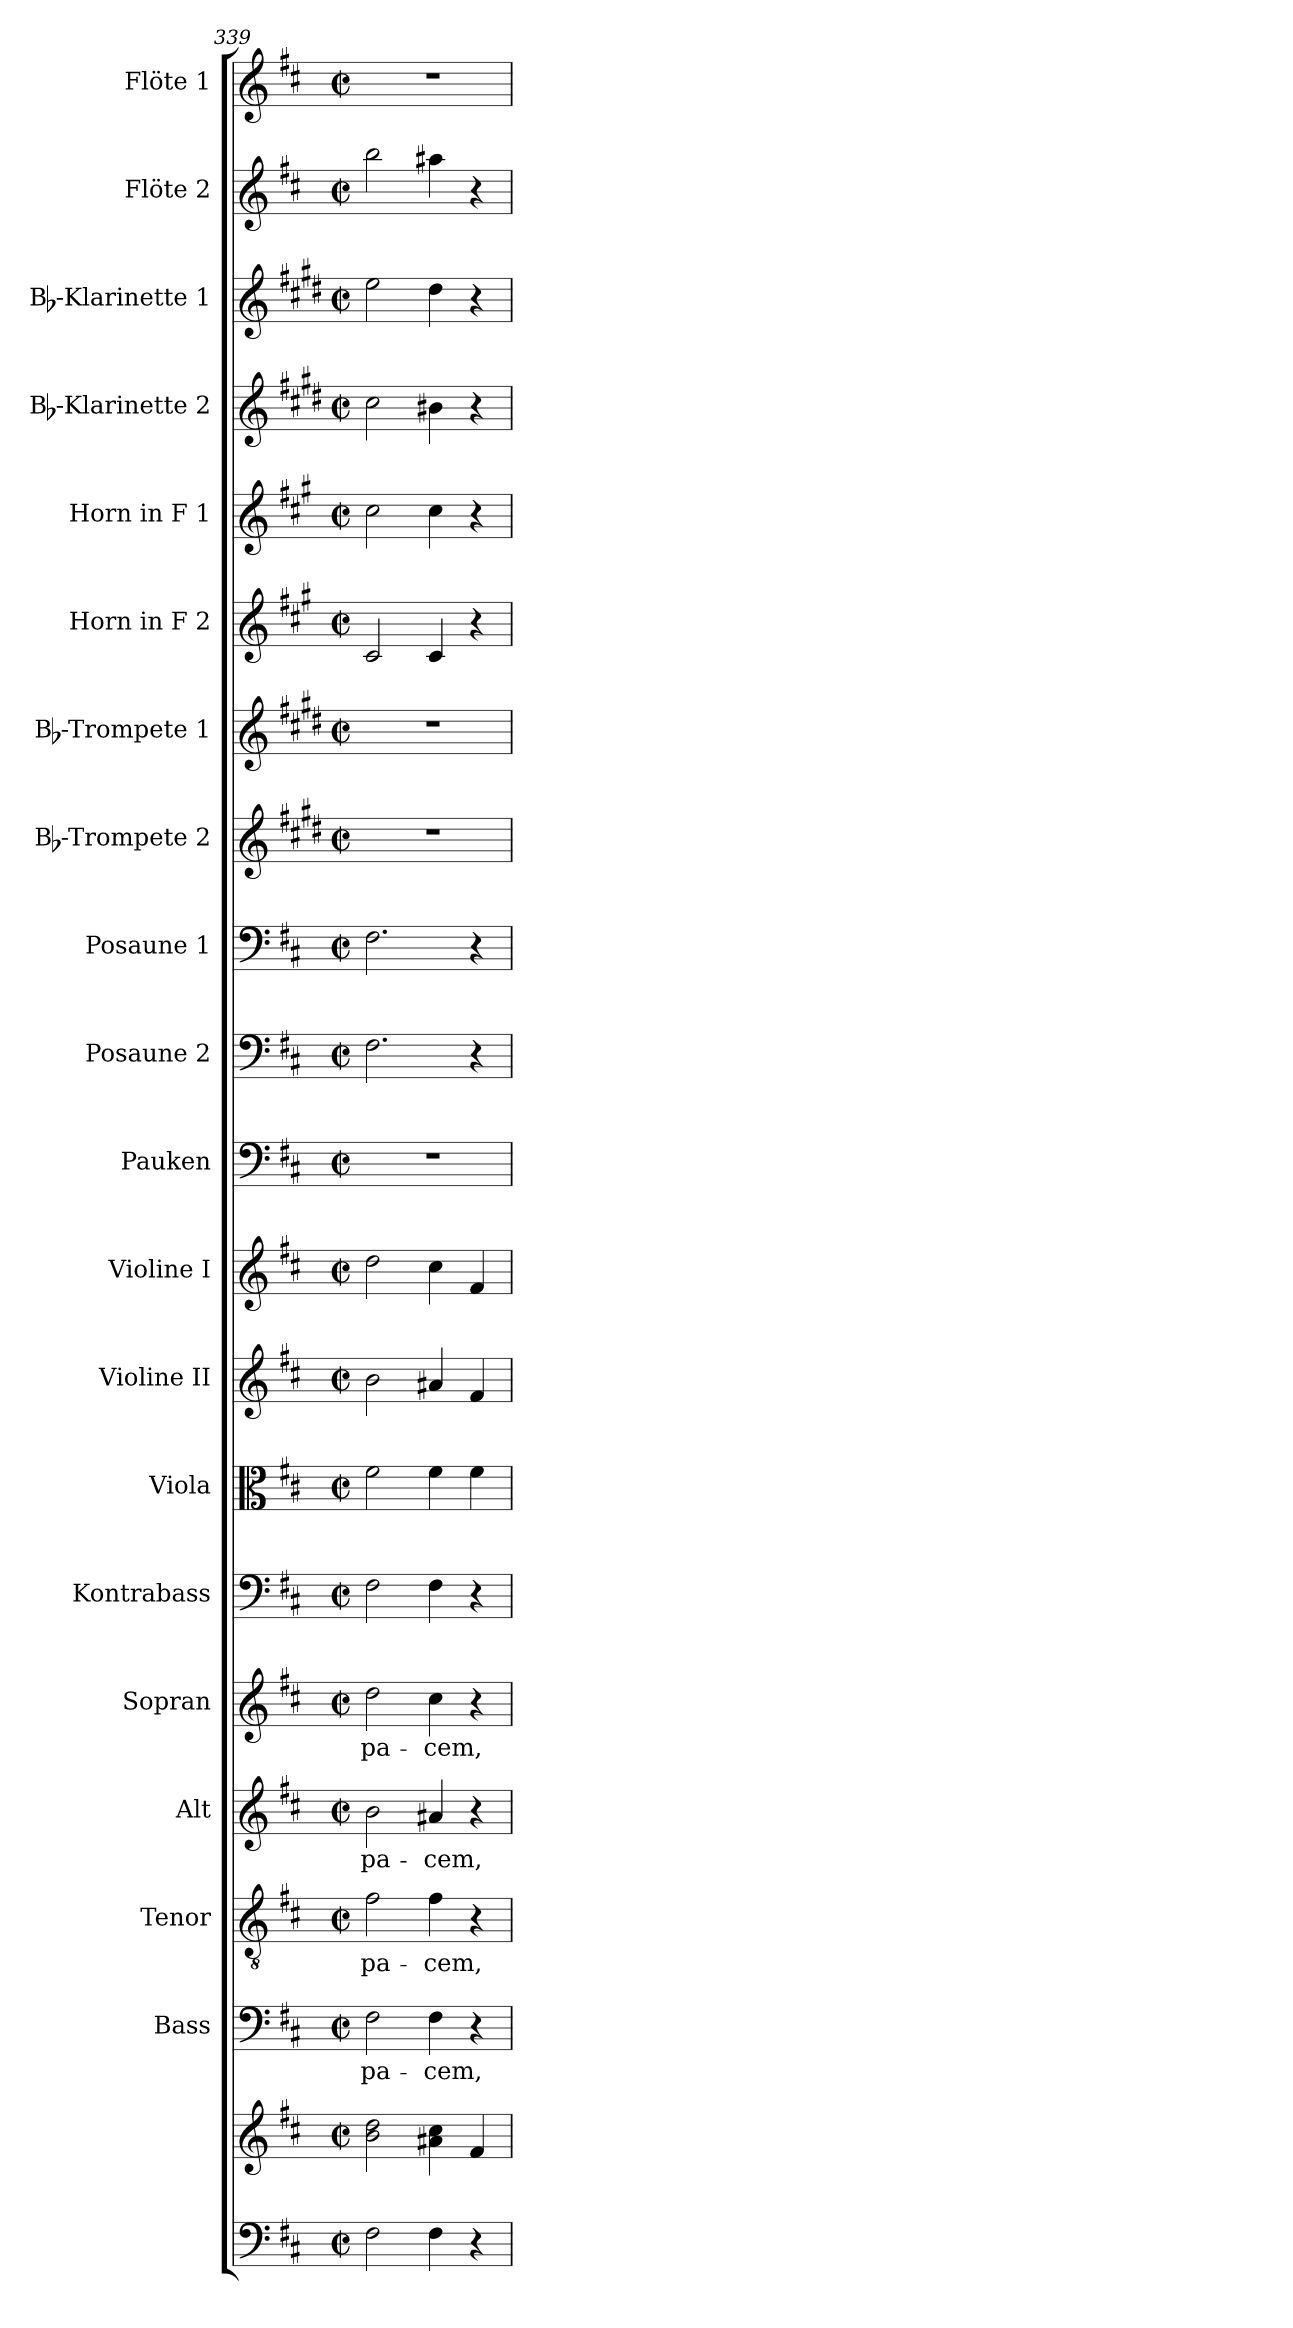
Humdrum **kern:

**kern	**kern	**kern	**text	**kern	**text	**kern	**text	**kern	**text	**kern	**kern	**kern	**kern	**kern	**kern	**kern	**kern	**kern	**kern	**kern	**kern	**kern	**kern	**kern
*part20	*part20	*part19	*part19	*part18	*part18	*part17	*part17	*part16	*part16	*part15	*part14	*part13	*part12	*part11	*part10	*part9	*part8	*part7	*part6	*part5	*part4	*part3	*part2	*part1
*staff21	*staff20	*staff19	*staff19	*staff18	*staff18	*staff17	*staff17	*staff16	*staff16	*staff15	*staff14	*staff13	*staff12	*staff11	*staff10	*staff9	*staff8	*staff7	*staff6	*staff5	*staff4	*staff3	*staff2	*staff1
*	*	*I"Bass	*	*I"Tenor	*	*I"Alt	*	*I"Sopran	*	*I"Kontrabass	*I"Viola	*I"Violine II	*I"Violine I	*I"Pauken	*I"Posaune 2	*I"Posaune 1	*I"Bb-Trompete 2	*I"Bb-Trompete 1	*I"Horn in F 2	*I"Horn in F 1	*I"Bb-Klarinette 2	*I"Bb-Klarinette 1	*I"Flöte 2	*I"Flöte 1
*	*	*I'B.	*	*I'T.	*	*I'A.	*	*I'S.	*	*I'Kb.	*I'Vla.	*I'Vl. II	*I'Vl. I	*I'Pk.	*I'Pos. 2	*I'Pos. 1	*I'Bb Trp. 2	*I'Bb Trp. 1	*	*	*I'Bb Kl. 2	*I'Bb Kl. 1	*I'Fl. 2	*I'Fl. 1
*clefF4	*clefG2	*clefF4	*	*clefGv2	*	*clefG2	*	*clefG2	*	*clefF4	*clefC3	*clefG2	*clefG2	*clefF4	*clefF4	*clefF4	*clefG2	*clefG2	*clefG2	*clefG2	*clefG2	*clefG2	*clefG2	*clefG2
*	*	*	*	*	*	*	*	*	*	*ITrd7c12	*	*	*	*	*	*	*ITrd1c2	*ITrd1c2	*ITrd4c7	*ITrd4c7	*ITrd1c2	*ITrd1c2	*	*
*k[f#c#]	*k[f#c#]	*k[f#c#]	*	*k[f#c#]	*	*k[f#c#]	*	*k[f#c#]	*	*k[f#c#]	*k[f#c#]	*k[f#c#]	*k[f#c#]	*k[f#c#]	*k[f#c#]	*k[f#c#]	*k[f#c#]	*k[f#c#]	*k[f#c#]	*k[f#c#]	*k[f#c#]	*k[f#c#]	*k[f#c#]	*k[f#c#]
*D:	*D:	*D:	*	*D:	*	*D:	*	*D:	*	*D:	*D:	*D:	*D:	*D:	*D:	*D:	*D:	*D:	*D:	*D:	*D:	*D:	*D:	*D:
*M2/2	*M2/2	*M2/2	*	*M2/2	*	*M2/2	*	*M2/2	*	*M2/2	*M2/2	*M2/2	*M2/2	*M2/2	*M2/2	*M2/2	*M2/2	*M2/2	*M2/2	*M2/2	*M2/2	*M2/2	*M2/2	*M2/2
*met(c|)	*met(c|)	*met(c|)	*	*met(c|)	*	*met(c|)	*	*met(c|)	*	*met(c|)	*met(c|)	*met(c|)	*met(c|)	*met(c|)	*met(c|)	*met(c|)	*met(c|)	*met(c|)	*met(c|)	*met(c|)	*met(c|)	*met(c|)	*met(c|)	*met(c|)
=339	=339	=339	=339	=339	=339	=339	=339	=339	=339	=339	=339	=339	=339	=339	=339	=339	=339	=339	=339	=339	=339	=339	=339	=339
!	!	!	!LO:LY:b	!	!LO:LY:b	!	!LO:LY:b	!	!LO:LY:b	!	!	!	!	!	!	!	!	!	!	!	!	!	!	!
2F#\	2b\ 2dd\	2F#\	pa-	2f#\	pa-	2b\	pa-	2dd\	pa-	2FF#\	2f#\	2b\	2dd\	1r	2.F#\	2.F#\	1r	1r	2F#/	2f#\	2b\	2dd\	2bb\	1r
!	!	!	!LO:LY:b	!	!LO:LY:b	!	!LO:LY:b	!	!LO:LY:b	!	!	!	!	!	!	!	!	!	!	!	!	!	!	!
4F#\	4a#X\ 4cc#\	4F#\	-cem,	4f#\	-cem,	4a#X/	-cem,	4cc#\	-cem,	4FF#\	4f#\	4a#X/	4cc#\	.	.	.	.	.	4F#/	4f#\	4a#X\	4cc#\	4aa#X\	.
4r	4f#/	4r	.	4r	.	4r	.	4r	.	4r	4f#\	4f#/	4f#/	.	4r	4r	.	.	4r	4r	4r	4r	4r	.
=	=	=	=	=	=	=	=	=	=	=	=	=	=	=	=	=	=	=	=	=	=	=	=	=
*-	*-	*-	*-	*-	*-	*-	*-	*-	*-	*-	*-	*-	*-	*-	*-	*-	*-	*-	*-	*-	*-	*-	*-	*-
